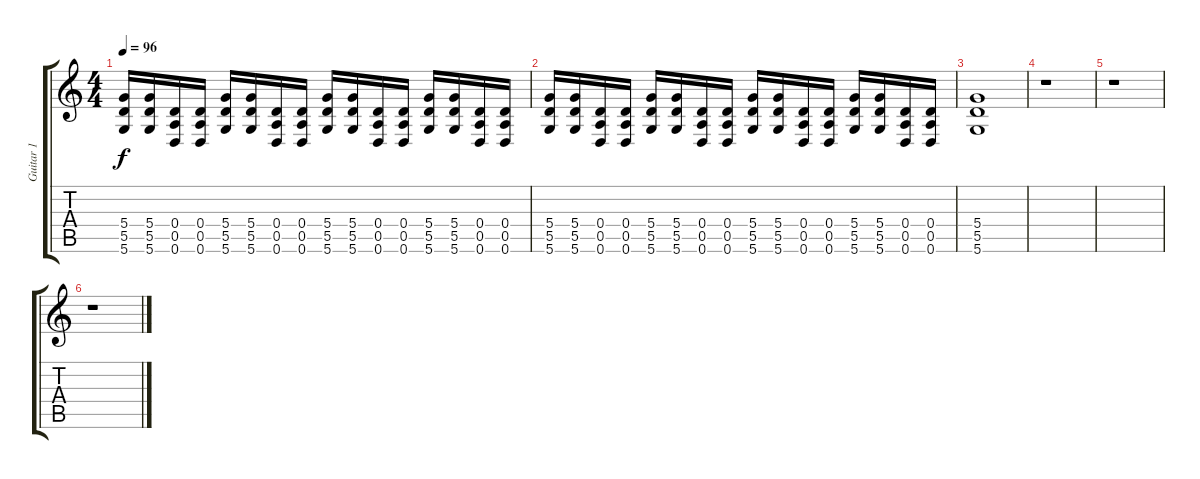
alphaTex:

\track ("Guitar 1" "Guitar 1") {instrument distortionguitar}
\staff {score tabs}
\tuning (E4 B3 G3 D3 A2 D2) {hide}
\ts (4 4)
\tempo 96
\clef g2
\ks c
(5.4 5.5 5.6).16{dy f} (5.4 5.5 5.6).16 (0.4 0.5 0.6).16 (0.4 0.5 0.6).16 (5.4 5.5 5.6).16 (5.4 5.5 5.6).16 (0.4 0.5 0.6).16 (0.4 0.5 0.6).16 (5.4 5.5 5.6).16 (5.4 5.5 5.6).16 (0.4 0.5 0.6).16 (0.4 0.5 0.6).16 (5.4 5.5 5.6).16 (5.4 5.5 5.6).16 (0.4 0.5 0.6).16 (0.4 0.5 0.6).16 |
(5.4 5.5 5.6).16 (5.4 5.5 5.6).16 (0.4 0.5 0.6).16 (0.4 0.5 0.6).16 (5.4 5.5 5.6).16 (5.4 5.5 5.6).16 (0.4 0.5 0.6).16 (0.4 0.5 0.6).16 (5.4 5.5 5.6).16 (5.4 5.5 5.6).16 (0.4 0.5 0.6).16 (0.4 0.5 0.6).16 (5.4 5.5 5.6).16 (5.4 5.5 5.6).16 (0.4 0.5 0.6).16 (0.4 0.5 0.6).16 |
(5.4 5.5 5.6).1 |
r.1 |
r.1 |
r.1
